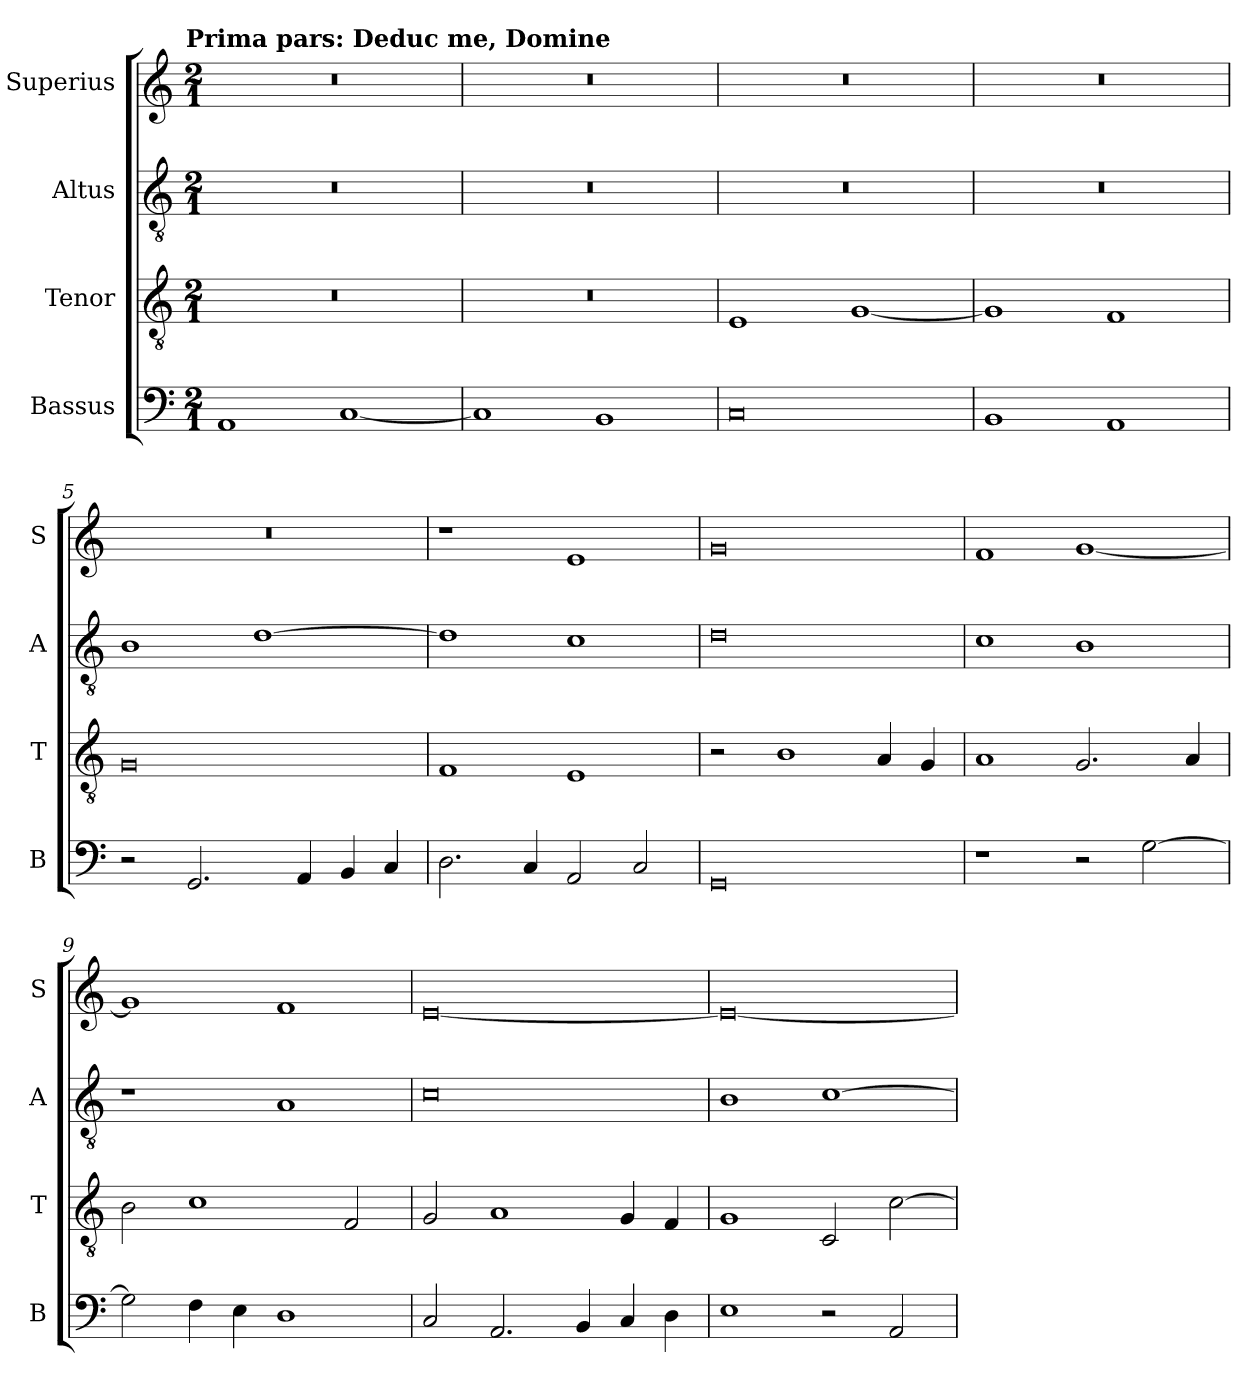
**kern	**kern	**kern	**kern
*part4	*part3	*part2	*part1
*staff4	*staff3	*staff2	*staff1
*I"Bassus	*I"Tenor	*I"Altus	*I"Superius
*I'B	*I'T	*I'A	*I'S
*clefF4	*clefGv2	*clefGv2	*clefG2
*k[]	*k[]	*k[]	*k[]
*C:	*C:	*C:	*C:
!!LO:TX:omd:t=Prima pars&colon; Deduc me, Domine
*M2/1	*M2/1	*M2/1	*M2/1
=1	=1	=1	=1
1AA	0r	0r	0r
[1C	.	.	.
=2	=2	=2	=2
1C]	0r	0r	0r
1BB	.	.	.
=3	=3	=3	=3
0C	1E	0r	0r
.	[1G	.	.
=4	=4	=4	=4
1BB	1G]	0r	0r
1AA	1F	.	.
=5	=5	=5	=5
2r	0G	1B	0r
2.GG	.	.	.
.	.	[1d	.
4AA	.	.	.
4BB	.	.	.
4C	.	.	.
=6	=6	=6	=6
2.D	1F	1d]	1r
4C	.	.	.
2AA	1E	1c	1e
2C	.	.	.
=7	=7	=7	=7
0GG	2r	0d	0g
.	1B	.	.
.	4A	.	.
.	4G	.	.
=8	=8	=8	=8
1r	1A	1c	1f
2r	2.G	1B	[1g
[2G	.	.	.
.	4A	.	.
=9	=9	=9	=9
2G]	2B	1r	1g]
4F	1c	.	.
4E	.	.	.
1D	.	1A	1f
.	2F	.	.
=10	=10	=10	=10
2C	2G	0c	[0e
2.AA	1A	.	.
4BB	.	.	.
4C	4G	.	.
4D	4F	.	.
=11	=11	=11	=11
1E	1G	1B	0e_
2r	2C	[1c	.
2AA	[2c	.	.
=	=	=	=
*-	*-	*-	*-
